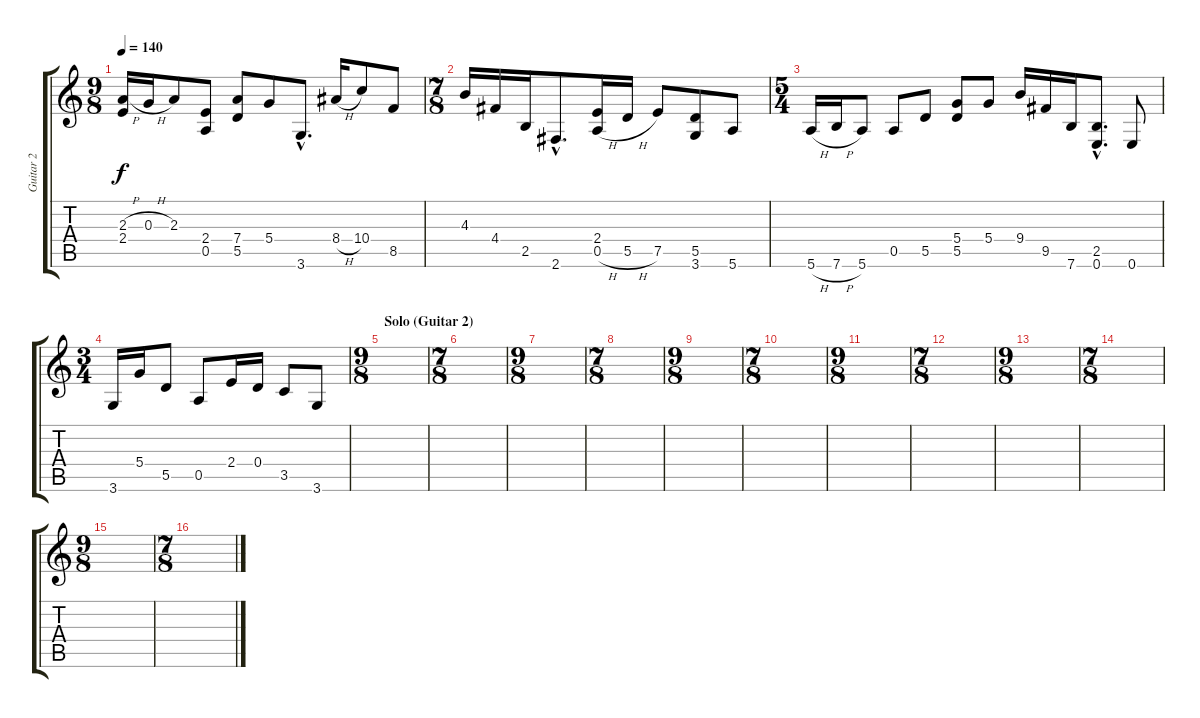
\track ("Guitar 2" "Guitar 2") {instrument distortionguitar}
\staff {score tabs}
\tuning (E4 B3 G3 D3 A2 E2) {hide}
\ts (9 8)
\tempo 140
\clef g2
\ks c
(2.3{h} 2.4).16{dy f} 0.3{h}.16 2.3.8 (2.4 0.5).8 (7.4 5.5).8 5.4.8 3.6{hac}.8{d} 8.4{h}.16 10.4.8 8.5.8 |
\ts (7 8)
4.3.16 4.4.16 2.5.16 2.6{hac}.8{d} (2.4 0.5{h}).16 5.5{h}.16 7.5.8 (5.5 3.6).8 5.6.8 |
\ts (5 4)
5.6{h}.16 7.6{h}.16 5.6.8 0.5.8 5.5.8 (5.4 5.5).8 5.4.8 9.4.16 9.5.16 7.6.16 (2.5{hac} 0.6{hac}).8{d} 0.6.8 |
\ts (3 4)
3.6.16 5.4.16 5.5.8 0.5.8 2.4.16 0.4.16 3.5.8 3.6.8 |
\ts (9 8)
\section ("" "Solo (Guitar 2)")
|
\ts (7 8)
|
\ts (9 8)
|
\ts (7 8)
|
\ts (9 8)
|
\ts (7 8)
|
\ts (9 8)
|
\ts (7 8)
|
\ts (9 8)
|
\ts (7 8)
|
\ts (9 8)
|
\ts (7 8)
